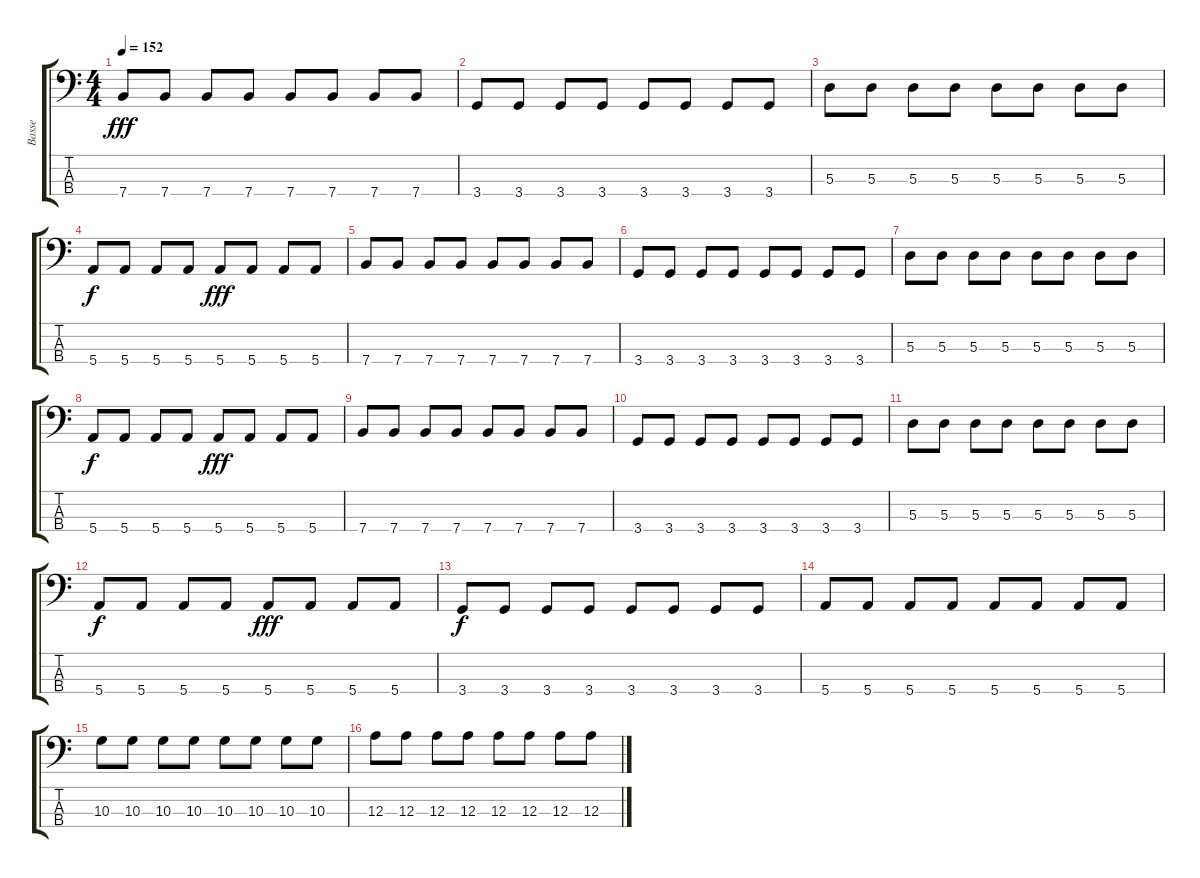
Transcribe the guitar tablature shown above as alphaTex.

\track ("Basse" "Basse") {instrument electricbasspick}
\staff {score tabs}
\tuning (G2 D2 A1 E1) {hide}
\ts (4 4)
\tempo 152
\clef f4
\ks c
7.4.8{dy fff} 7.4.8 7.4.8 7.4.8 7.4.8 7.4.8 7.4.8 7.4.8 |
3.4.8 3.4.8 3.4.8 3.4.8 3.4.8 3.4.8 3.4.8 3.4.8 |
5.3.8 5.3.8 5.3.8 5.3.8 5.3.8 5.3.8 5.3.8 5.3.8 |
5.4.8{dy f} 5.4.8 5.4.8 5.4.8 5.4.8{dy fff} 5.4.8 5.4.8 5.4.8 |
7.4.8 7.4.8 7.4.8 7.4.8 7.4.8 7.4.8 7.4.8 7.4.8 |
3.4.8 3.4.8 3.4.8 3.4.8 3.4.8 3.4.8 3.4.8 3.4.8 |
5.3.8 5.3.8 5.3.8 5.3.8 5.3.8 5.3.8 5.3.8 5.3.8 |
5.4.8{dy f} 5.4.8 5.4.8 5.4.8 5.4.8{dy fff} 5.4.8 5.4.8 5.4.8 |
7.4.8 7.4.8 7.4.8 7.4.8 7.4.8 7.4.8 7.4.8 7.4.8 |
3.4.8 3.4.8 3.4.8 3.4.8 3.4.8 3.4.8 3.4.8 3.4.8 |
5.3.8 5.3.8 5.3.8 5.3.8 5.3.8 5.3.8 5.3.8 5.3.8 |
5.4.8{dy f} 5.4.8 5.4.8 5.4.8 5.4.8{dy fff} 5.4.8 5.4.8 5.4.8 |
3.4.8{dy f} 3.4.8 3.4.8 3.4.8 3.4.8 3.4.8 3.4.8 3.4.8 |
5.4.8 5.4.8 5.4.8 5.4.8 5.4.8 5.4.8 5.4.8 5.4.8 |
10.3.8 10.3.8 10.3.8 10.3.8 10.3.8 10.3.8 10.3.8 10.3.8 |
12.3.8 12.3.8 12.3.8 12.3.8 12.3.8 12.3.8 12.3.8 12.3.8
